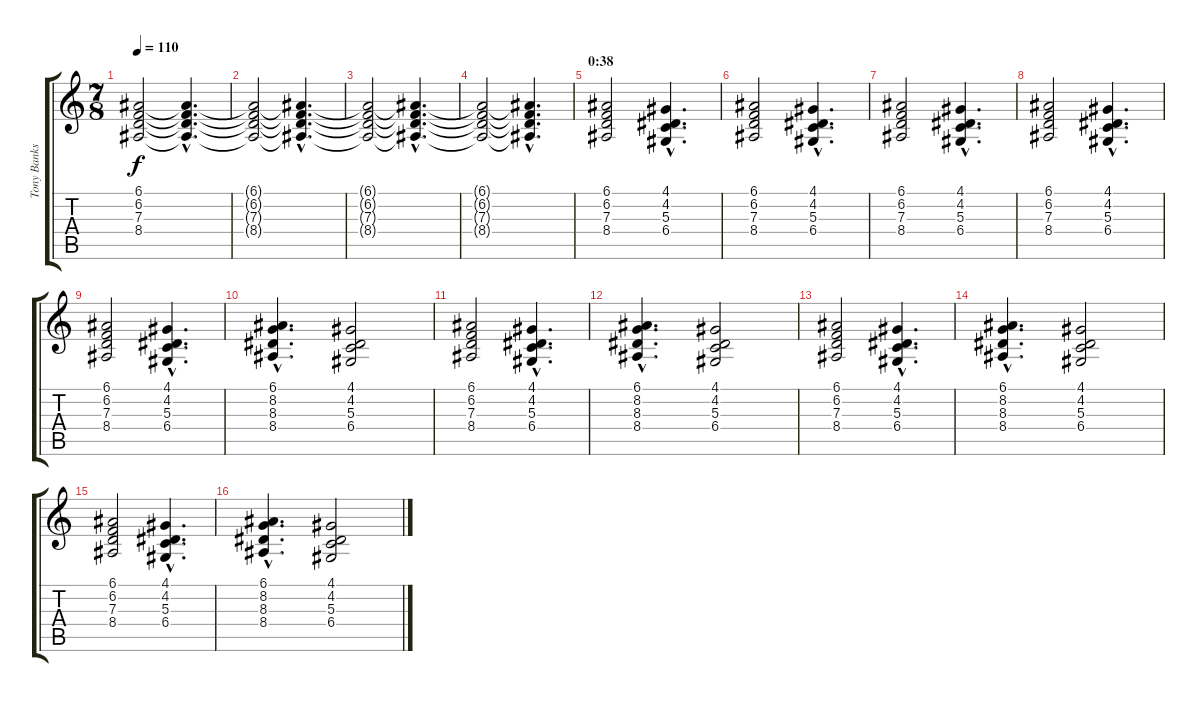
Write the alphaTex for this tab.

\track ("Tony Banks (keyboards)" "Tony Banks") {instrument drawbarorgan}
\staff {score tabs}
\tuning (E4 B3 G3 D3 A2 E2) {hide}
\ts (7 8)
\tempo 110
\clef g2
\ks c
(6.1 6.2 7.3 8.4).2{dy f} (6.1{hac t} 6.2{hac t} 7.3{hac t} 8.4{hac t}).4{d} |
(6.1{t} 6.2{t} 7.3{t} 8.4{t}).2 (6.1{hac t} 6.2{hac t} 7.3{hac t} 8.4{hac t}).4{d} |
(6.1{t} 6.2{t} 7.3{t} 8.4{t}).2 (6.1{hac t} 6.2{hac t} 7.3{hac t} 8.4{hac t}).4{d} |
(6.1{t} 6.2{t} 7.3{t} 8.4{t}).2 (6.1{hac t} 6.2{hac t} 7.3{hac t} 8.4{hac t}).4{d} |
\section ("" "0:38")
(6.1 6.2 7.3 8.4).2 (4.1{hac} 4.2{hac} 5.3{hac} 6.4{hac}).4{d} |
(6.1 6.2 7.3 8.4).2 (4.1{hac} 4.2{hac} 5.3{hac} 6.4{hac}).4{d} |
(6.1 6.2 7.3 8.4).2 (4.1{hac} 4.2{hac} 5.3{hac} 6.4{hac}).4{d} |
(6.1 6.2 7.3 8.4).2 (4.1{hac} 4.2{hac} 5.3{hac} 6.4{hac}).4{d} |
(6.1 6.2 7.3 8.4).2 (4.1{hac} 4.2{hac} 5.3{hac} 6.4{hac}).4{d} |
(6.1{hac} 8.2{hac} 8.3{hac} 8.4{hac}).4{d} (4.1 4.2 5.3 6.4).2 |
(6.1 6.2 7.3 8.4).2 (4.1{hac} 4.2{hac} 5.3{hac} 6.4{hac}).4{d} |
(6.1{hac} 8.2{hac} 8.3{hac} 8.4{hac}).4{d} (4.1 4.2 5.3 6.4).2 |
(6.1 6.2 7.3 8.4).2 (4.1{hac} 4.2{hac} 5.3{hac} 6.4{hac}).4{d} |
(6.1{hac} 8.2{hac} 8.3{hac} 8.4{hac}).4{d} (4.1 4.2 5.3 6.4).2 |
(6.1 6.2 7.3 8.4).2 (4.1{hac} 4.2{hac} 5.3{hac} 6.4{hac}).4{d} |
(6.1{hac} 8.2{hac} 8.3{hac} 8.4{hac}).4{d} (4.1 4.2 5.3 6.4).2
